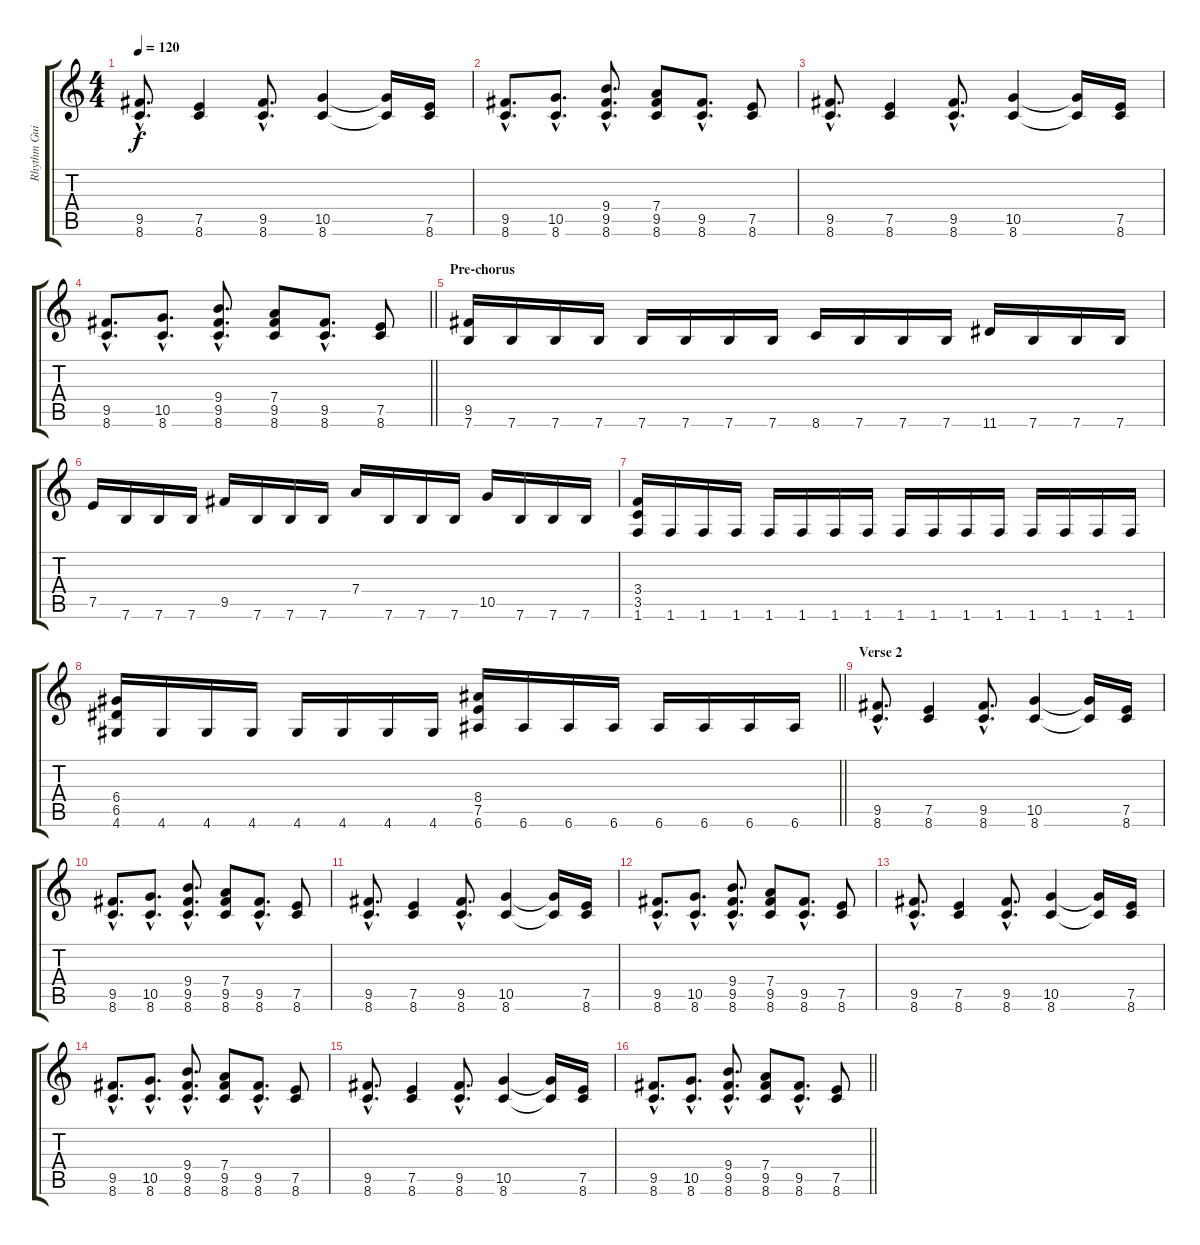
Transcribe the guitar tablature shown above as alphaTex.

\track ("Rhythm Guitar" "Rhythm Gui") {instrument distortionguitar}
\staff {score tabs}
\tuning (E4 B3 G3 D3 A2 E2) {hide}
\ts (4 4)
\tempo 120
\clef g2
\ks c
(9.5{hac} 8.6{hac}).8{d dy f volume 11 instrument distortionguitar} (7.5 8.6).4 (9.5{hac} 8.6{hac}).8{d} (10.5 8.6).4 (10.5{t} 8.6{t}).16 (7.5 8.6).16 |
(9.5{hac} 8.6{hac}).8{d} (10.5{hac} 8.6{hac}).8{d} (9.4{hac} 9.5{hac} 8.6{hac}).8{d} (7.4 9.5 8.6).8 (9.5{hac} 8.6{hac}).8{d} (7.5 8.6).8 |
(9.5{hac} 8.6{hac}).8{d} (7.5 8.6).4 (9.5{hac} 8.6{hac}).8{d} (10.5 8.6).4 (10.5{t} 8.6{t}).16 (7.5 8.6).16 |
\barLineRight lightlight
(9.5{hac} 8.6{hac}).8{d} (10.5{hac} 8.6{hac}).8{d} (9.4{hac} 9.5{hac} 8.6{hac}).8{d} (7.4 9.5 8.6).8 (9.5{hac} 8.6{hac}).8{d} (7.5 8.6).8 |
\section ("" "Pre-chorus")
(9.5 7.6).16 7.6.16 7.6.16 7.6.16 7.6.16 7.6.16 7.6.16 7.6.16 8.6.16 7.6.16 7.6.16 7.6.16 11.6.16 7.6.16 7.6.16 7.6.16 |
7.5.16 7.6.16 7.6.16 7.6.16 9.5.16 7.6.16 7.6.16 7.6.16 7.4.16 7.6.16 7.6.16 7.6.16 10.5.16 7.6.16 7.6.16 7.6.16 |
(3.4 3.5 1.6).16 1.6.16 1.6.16 1.6.16 1.6.16 1.6.16 1.6.16 1.6.16 1.6.16 1.6.16 1.6.16 1.6.16 1.6.16 1.6.16 1.6.16 1.6.16 |
\barLineRight lightlight
(6.4 6.5 4.6).16 4.6.16 4.6.16 4.6.16 4.6.16 4.6.16 4.6.16 4.6.16 (8.4 7.5 6.6).16 6.6.16 6.6.16 6.6.16 6.6.16 6.6.16 6.6.16 6.6.16 |
\section ("" "Verse 2")
(9.5{hac} 8.6{hac}).8{d volume 11 instrument distortionguitar} (7.5 8.6).4 (9.5{hac} 8.6{hac}).8{d} (10.5 8.6).4 (10.5{t} 8.6{t}).16 (7.5 8.6).16 |
(9.5{hac} 8.6{hac}).8{d} (10.5{hac} 8.6{hac}).8{d} (9.4{hac} 9.5{hac} 8.6{hac}).8{d} (7.4 9.5 8.6).8 (9.5{hac} 8.6{hac}).8{d} (7.5 8.6).8 |
(9.5{hac} 8.6{hac}).8{d} (7.5 8.6).4 (9.5{hac} 8.6{hac}).8{d} (10.5 8.6).4 (10.5{t} 8.6{t}).16 (7.5 8.6).16 |
(9.5{hac} 8.6{hac}).8{d} (10.5{hac} 8.6{hac}).8{d} (9.4{hac} 9.5{hac} 8.6{hac}).8{d} (7.4 9.5 8.6).8 (9.5{hac} 8.6{hac}).8{d} (7.5 8.6).8 |
(9.5{hac} 8.6{hac}).8{d volume 11 instrument distortionguitar} (7.5 8.6).4 (9.5{hac} 8.6{hac}).8{d} (10.5 8.6).4 (10.5{t} 8.6{t}).16 (7.5 8.6).16 |
(9.5{hac} 8.6{hac}).8{d} (10.5{hac} 8.6{hac}).8{d} (9.4{hac} 9.5{hac} 8.6{hac}).8{d} (7.4 9.5 8.6).8 (9.5{hac} 8.6{hac}).8{d} (7.5 8.6).8 |
(9.5{hac} 8.6{hac}).8{d} (7.5 8.6).4 (9.5{hac} 8.6{hac}).8{d} (10.5 8.6).4 (10.5{t} 8.6{t}).16 (7.5 8.6).16 |
\barLineRight lightlight
(9.5{hac} 8.6{hac}).8{d} (10.5{hac} 8.6{hac}).8{d} (9.4{hac} 9.5{hac} 8.6{hac}).8{d} (7.4 9.5 8.6).8 (9.5{hac} 8.6{hac}).8{d} (7.5 8.6).8
